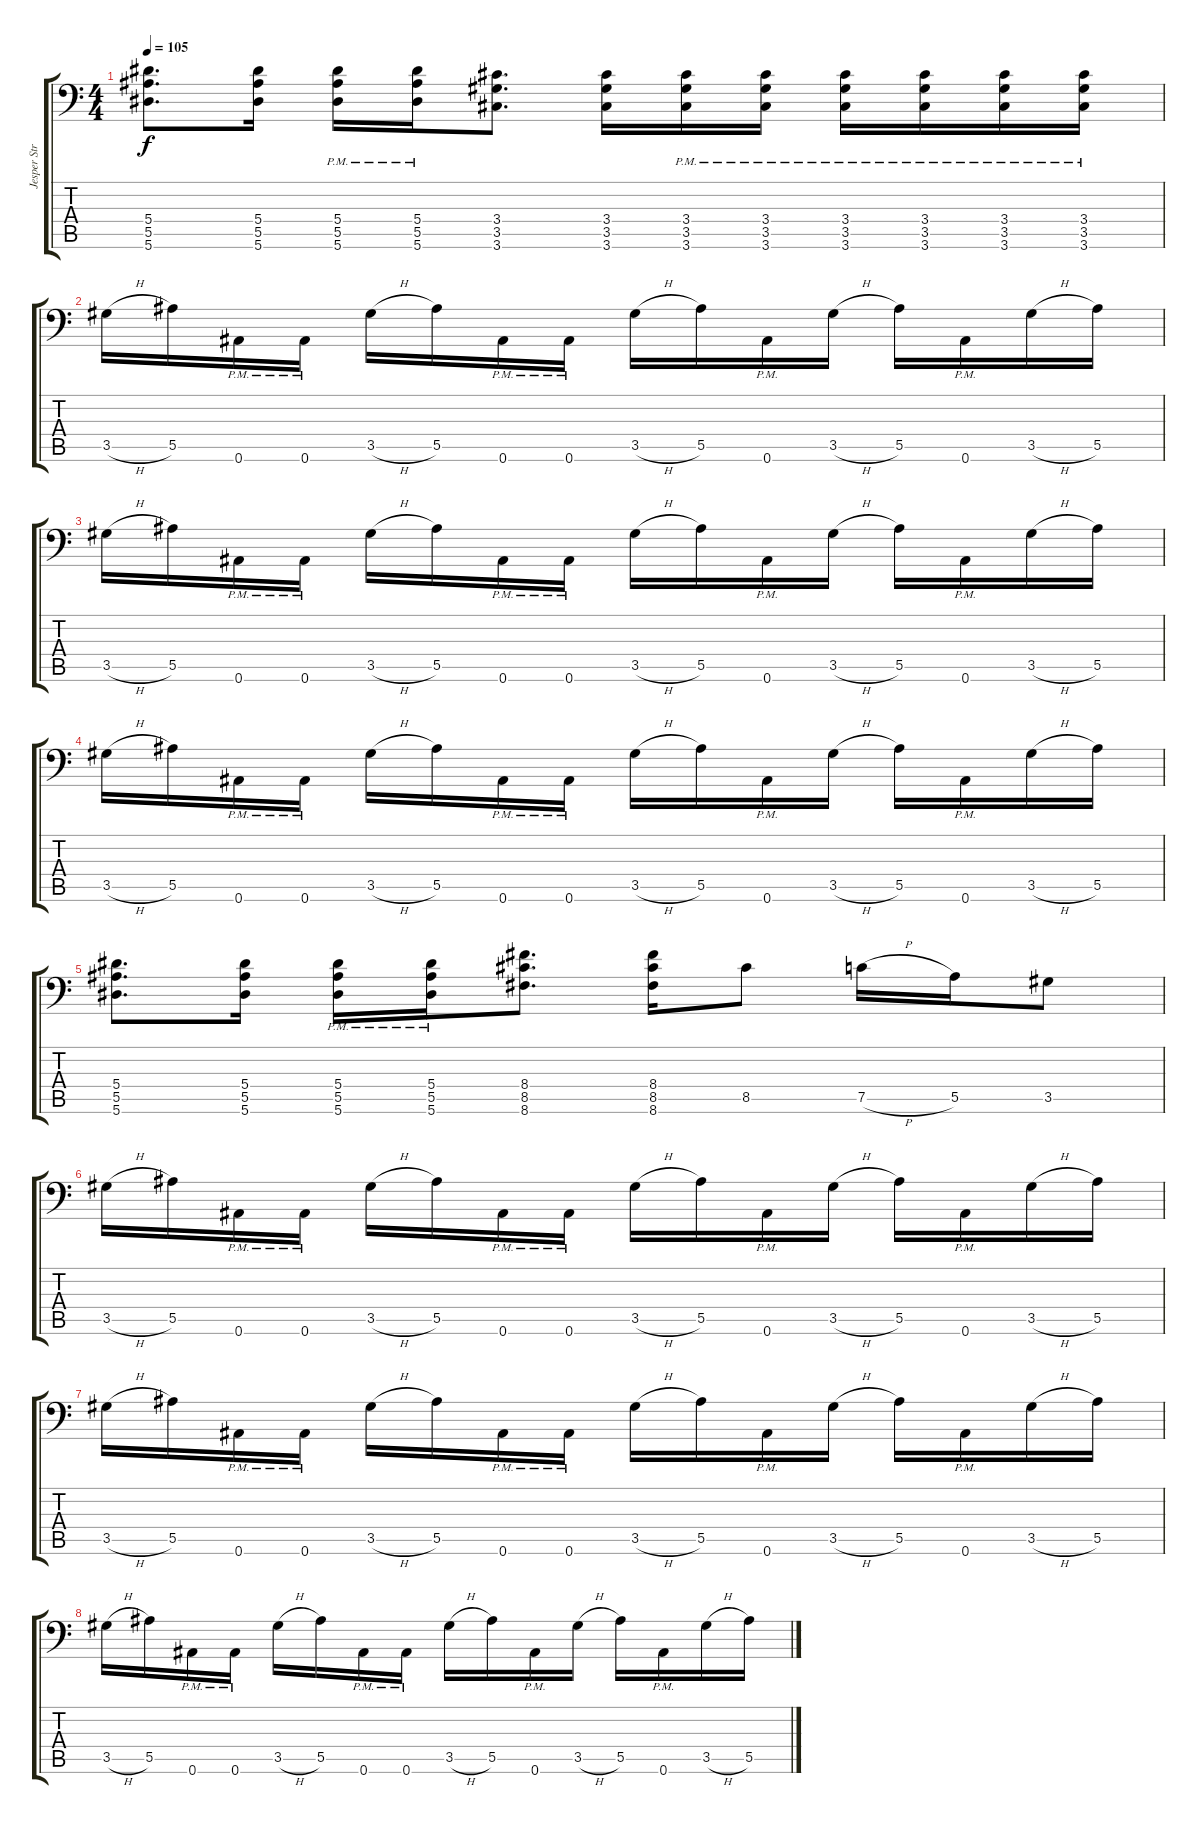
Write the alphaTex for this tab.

\track ("Jesper Strömblad" "Jesper Str") {instrument distortionguitar}
\staff {score tabs}
\tuning (C4 G3 Eb3 Bb2 F2 Bb1) {hide}
\ts (4 4)
\tempo 105
\clef f4
\ks c
(5.4 5.5 5.6).8{d dy f} (5.4 5.5 5.6).16 (5.4{pm} 5.5{pm} 5.6{pm}).16 (5.4{pm} 5.5{pm} 5.6{pm}).16 (3.4 3.5 3.6).8{d} (3.4 3.5 3.6).16 (3.4{pm} 3.5{pm} 3.6{pm}).16 (3.4{pm} 3.5{pm} 3.6{pm}).16 (3.4{pm} 3.5{pm} 3.6{pm}).16 (3.4{pm} 3.5{pm} 3.6{pm}).16 (3.4{pm} 3.5{pm} 3.6{pm}).16 (3.4{pm} 3.5{pm} 3.6{pm}).16 |
3.5{h}.16 5.5.16 0.6{pm}.16 0.6{pm}.16 3.5{h}.16 5.5.16 0.6{pm}.16 0.6{pm}.16 3.5{h}.16 5.5.16 0.6{pm}.16 3.5{h}.16 5.5.16 0.6{pm}.16 3.5{h}.16 5.5.16 |
3.5{h}.16 5.5.16 0.6{pm}.16 0.6{pm}.16 3.5{h}.16 5.5.16 0.6{pm}.16 0.6{pm}.16 3.5{h}.16 5.5.16 0.6{pm}.16 3.5{h}.16 5.5.16 0.6{pm}.16 3.5{h}.16 5.5.16 |
3.5{h}.16 5.5.16 0.6{pm}.16 0.6{pm}.16 3.5{h}.16 5.5.16 0.6{pm}.16 0.6{pm}.16 3.5{h}.16 5.5.16 0.6{pm}.16 3.5{h}.16 5.5.16 0.6{pm}.16 3.5{h}.16 5.5.16 |
(5.4 5.5 5.6).8{d} (5.4 5.5 5.6).16 (5.4{pm} 5.5{pm} 5.6{pm}).16 (5.4{pm} 5.5{pm} 5.6{pm}).16 (8.4 8.5 8.6).8{d} (8.4 8.5 8.6).16 8.5.8 7.5{h}.16 5.5.16 3.5.8 |
3.5{h}.16 5.5.16 0.6{pm}.16 0.6{pm}.16 3.5{h}.16 5.5.16 0.6{pm}.16 0.6{pm}.16 3.5{h}.16 5.5.16 0.6{pm}.16 3.5{h}.16 5.5.16 0.6{pm}.16 3.5{h}.16 5.5.16 |
3.5{h}.16 5.5.16 0.6{pm}.16 0.6{pm}.16 3.5{h}.16 5.5.16 0.6{pm}.16 0.6{pm}.16 3.5{h}.16 5.5.16 0.6{pm}.16 3.5{h}.16 5.5.16 0.6{pm}.16 3.5{h}.16 5.5.16 |
3.5{h}.16 5.5.16 0.6{pm}.16 0.6{pm}.16 3.5{h}.16 5.5.16 0.6{pm}.16 0.6{pm}.16 3.5{h}.16 5.5.16 0.6{pm}.16 3.5{h}.16 5.5.16 0.6{pm}.16 3.5{h}.16 5.5.16
